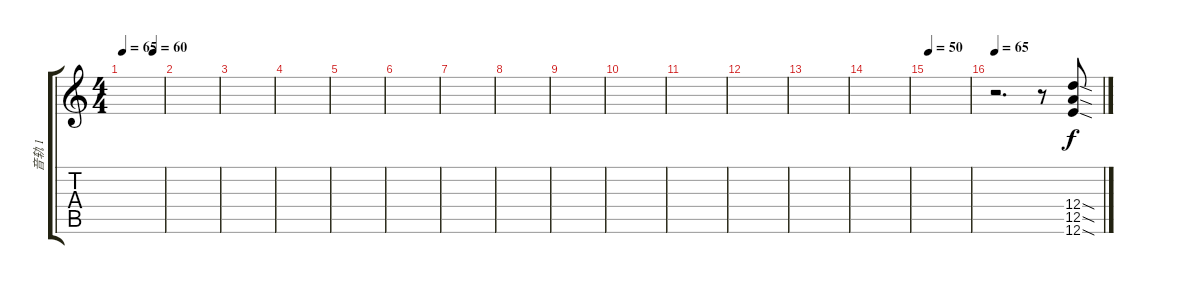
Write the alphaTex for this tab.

\track ("音轨 1" "音轨 1") {instrument overdrivenguitar}
\staff {score tabs}
\tuning (E4 B3 G3 D3 A2 E2) {hide}
\ts (4 4)
\tempo 65
\tempo (60 0.75)
\tempo 65
\clef g2
\ks c
|
|
|
|
|
|
|
|
|
|
|
|
|
|
\tempo 50
|
\tempo 65
r.2{d} r.8 (12.4{sod} 12.5{sod} 12.6{sod}).8
